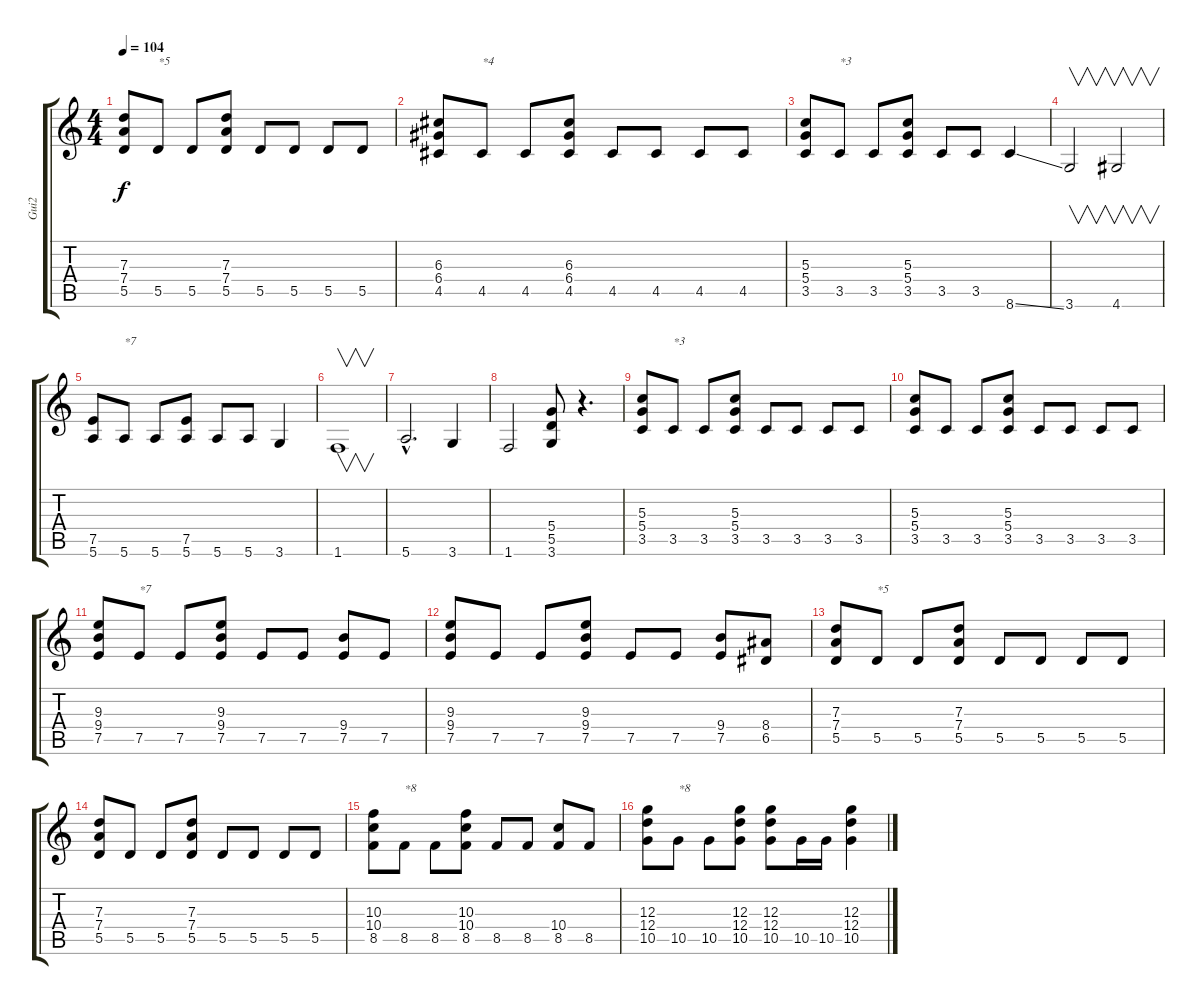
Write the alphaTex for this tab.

\track ("Gui2" "Gui2") {instrument distortionguitar}
\staff {score tabs}
\tuning (E4 B3 G3 D3 A2 E2) {hide}
\ts (4 4)
\tempo 104
\clef g2
\ks c
(7.3 7.4 5.5).8{dy f} 5.5.8{txt "*5"} 5.5.8 (7.3 7.4 5.5).8 5.5.8 5.5.8 5.5.8 5.5.8 |
(6.3 6.4 4.5).8 4.5.8{txt "*4"} 4.5.8 (6.3 6.4 4.5).8 4.5.8 4.5.8 4.5.8 4.5.8 |
(5.3 5.4 3.5).8 3.5.8{txt "*3"} 3.5.8 (5.3 5.4 3.5).8 3.5.8 3.5.8 8.6{ss}.4 |
3.6.2{v} 4.6.2{v} |
(7.5 5.6).8 5.6.8{txt "*7"} 5.6.8 (7.5 5.6).8 5.6.8 5.6.8 3.6.4 |
1.6.1{v} |
5.6{hac}.2{d} 3.6.4 |
1.6.2 (5.4 5.5 3.6).8 r.4{d} |
(5.3 5.4 3.5).8 3.5.8{txt "*3"} 3.5.8 (5.3 5.4 3.5).8 3.5.8 3.5.8 3.5.8 3.5.8 |
(5.3 5.4 3.5).8 3.5.8 3.5.8 (5.3 5.4 3.5).8 3.5.8 3.5.8 3.5.8 3.5.8 |
(9.3 9.4 7.5).8 7.5.8{txt "*7"} 7.5.8 (9.3 9.4 7.5).8 7.5.8 7.5.8 (9.4 7.5).8 7.5.8 |
(9.3 9.4 7.5).8 7.5.8 7.5.8 (9.3 9.4 7.5).8 7.5.8 7.5.8 (9.4 7.5).8 (8.4 6.5).8 |
(7.3 7.4 5.5).8 5.5.8{txt "*5"} 5.5.8 (7.3 7.4 5.5).8 5.5.8 5.5.8 5.5.8 5.5.8 |
(7.3 7.4 5.5).8 5.5.8 5.5.8 (7.3 7.4 5.5).8 5.5.8 5.5.8 5.5.8 5.5.8 |
(10.3 10.4 8.5).8 8.5.8{txt "*8"} 8.5.8 (10.3 10.4 8.5).8 8.5.8 8.5.8 (10.4 8.5).8 8.5.8 |
(12.3 12.4 10.5).8 10.5.8{txt "*8"} 10.5.8 (12.3 12.4 10.5).8 (12.3 12.4 10.5).8 10.5.16 10.5.16 (12.3 12.4 10.5).4
